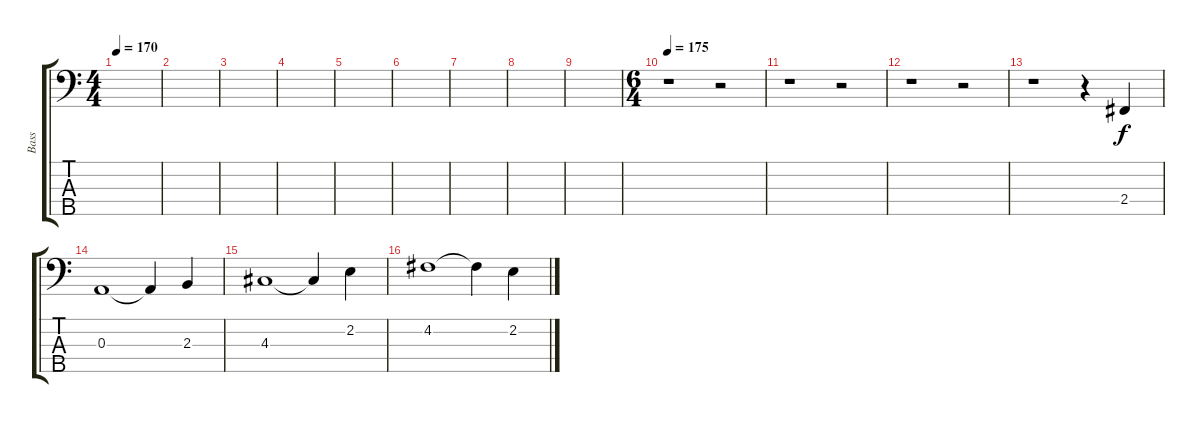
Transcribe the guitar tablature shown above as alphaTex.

\track ("Bass" "Bass") {instrument electricbasspick}
\staff {score tabs}
\tuning (G2 D2 A1 E1 B0) {hide}
\ts (4 4)
\tempo 170
\clef f4
\ks c
|
|
|
|
|
|
|
|
|
\ts (6 4)
\tempo 175
r.1 r.2 |
r.1 r.2 |
r.1 r.2 |
r.1 r.4 2.4.4 |
0.3.1 0.3{t}.4 2.3.4 |
4.3.1 4.3{t}.4 2.2.4 |
4.2.1 4.2{t}.4 2.2.4
